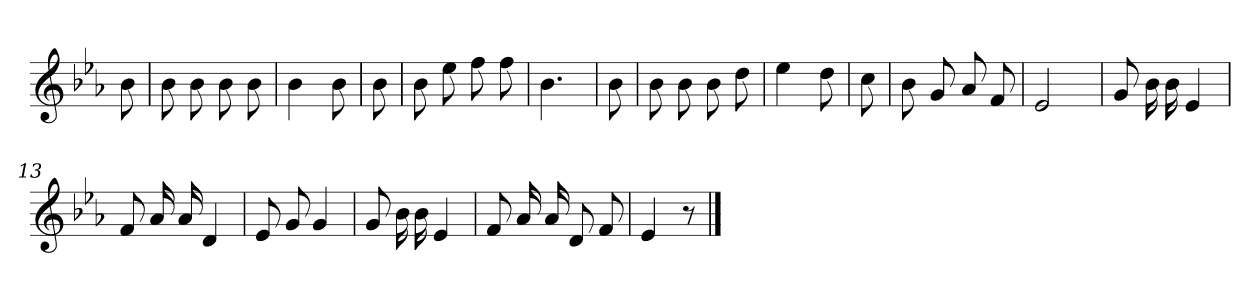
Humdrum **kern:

**kern
*part1
*staff1
*clefG2
*k[b-e-a-]
*E-:
=
8b-
=1
8b-
8b-
8b-
8b-
=2
4b-
8b-
=3
8b-
=4
8b-
8ee-
8ff
8ff
=5
4.b-
=6
8b-
=7
8b-
8b-
8b-
8dd
=8
4ee-
8dd
=9
8cc
=10
8b-
8g
8a-
8f
=11
2e-
=12
8g
16b-
16b-
4e-
=13
8f
16a-
16a-
4d
=14
8e-
8g
4g
=15
8g
16b-
16b-
4e-
=16
8f
16a-
16a-
8d
8f
=17
4e-
8r
==
*-
